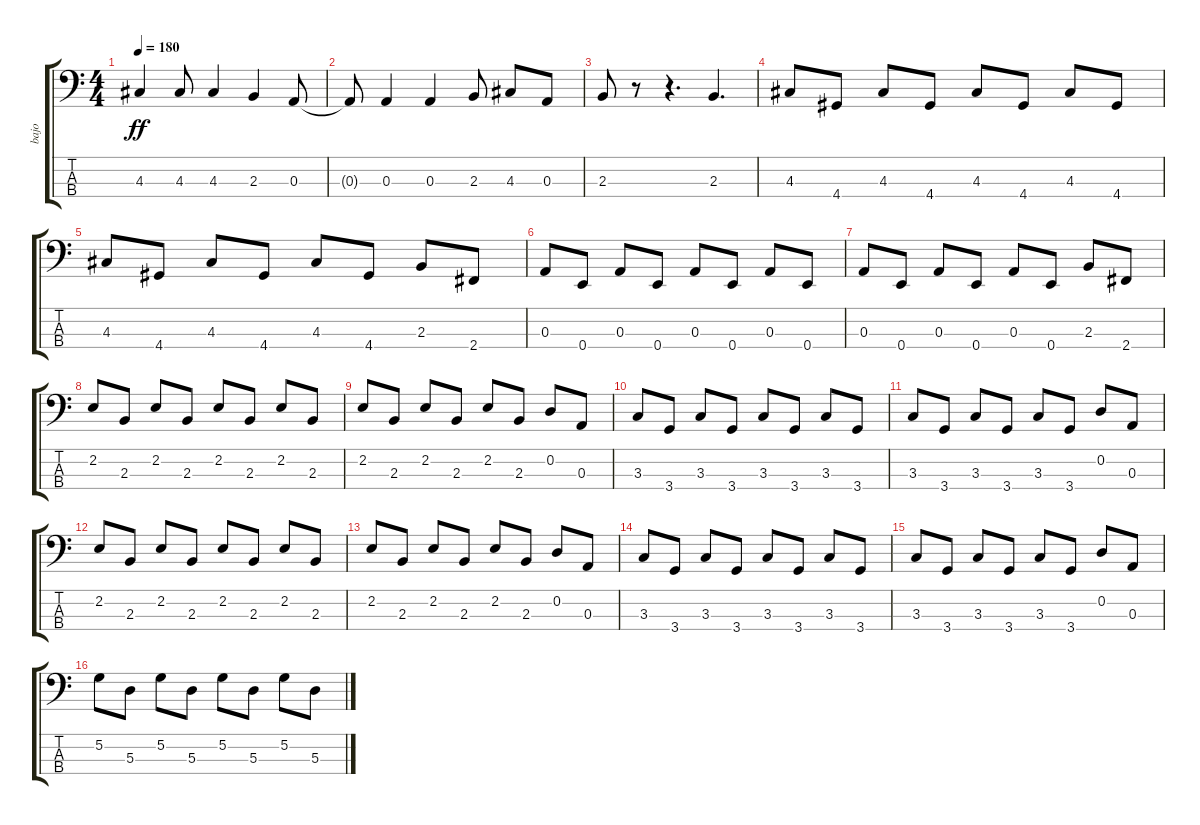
\track ("bajo" "bajo") {instrument electricbassfinger}
\staff {score tabs}
\tuning (G2 D2 A1 E1) {hide}
\ts (4 4)
\tempo 180
\clef f4
\ks c
4.3.4{dy ff} 4.3.8 4.3.4 2.3.4 0.3.8 |
0.3{t}.8 0.3.4 0.3.4 2.3.8 4.3.8 0.3.8 |
2.3.8 r.8 r.4{d} 2.3.4{d} |
4.3.8 4.4.8 4.3.8 4.4.8 4.3.8 4.4.8 4.3.8 4.4.8 |
4.3.8 4.4.8 4.3.8 4.4.8 4.3.8 4.4.8 2.3.8 2.4.8 |
0.3.8 0.4.8 0.3.8 0.4.8 0.3.8 0.4.8 0.3.8 0.4.8 |
0.3.8 0.4.8 0.3.8 0.4.8 0.3.8 0.4.8 2.3.8 2.4.8 |
2.2.8 2.3.8 2.2.8 2.3.8 2.2.8 2.3.8 2.2.8 2.3.8 |
2.2.8 2.3.8 2.2.8 2.3.8 2.2.8 2.3.8 0.2.8 0.3.8 |
3.3.8 3.4.8 3.3.8 3.4.8 3.3.8 3.4.8 3.3.8 3.4.8 |
3.3.8 3.4.8 3.3.8 3.4.8 3.3.8 3.4.8 0.2.8 0.3.8 |
2.2.8 2.3.8 2.2.8 2.3.8 2.2.8 2.3.8 2.2.8 2.3.8 |
2.2.8 2.3.8 2.2.8 2.3.8 2.2.8 2.3.8 0.2.8 0.3.8 |
3.3.8 3.4.8 3.3.8 3.4.8 3.3.8 3.4.8 3.3.8 3.4.8 |
3.3.8 3.4.8 3.3.8 3.4.8 3.3.8 3.4.8 0.2.8 0.3.8 |
5.2.8 5.3.8 5.2.8 5.3.8 5.2.8 5.3.8 5.2.8 5.3.8
